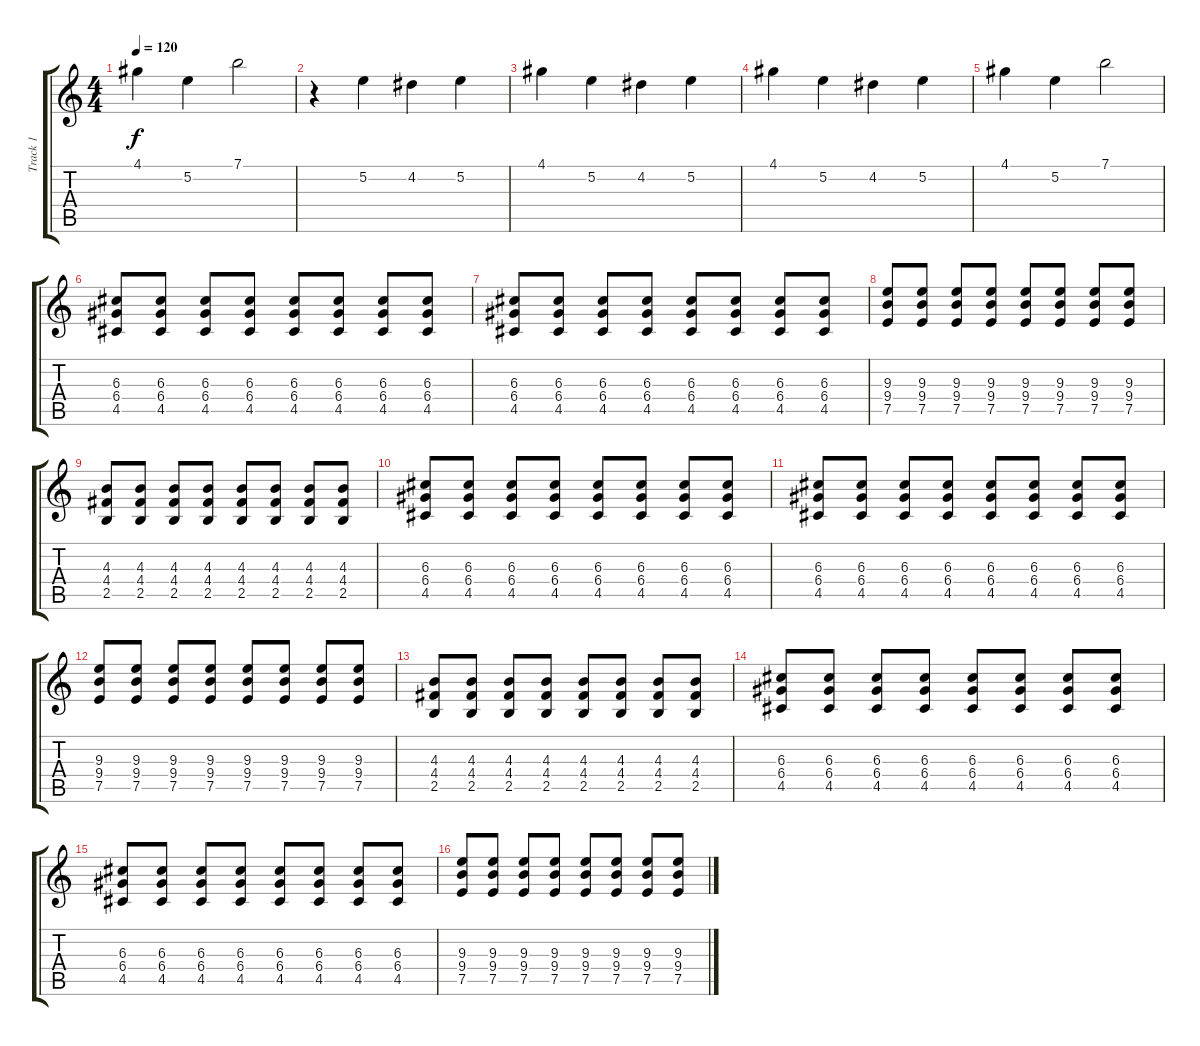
\track ("Track 1" "Track 1") {instrument distortionguitar}
\staff {score tabs}
\tuning (E4 B3 G3 D3 A2 E2) {hide}
\ts (4 4)
\tempo 120
\clef g2
\ks c
4.1.4{dy f} 5.2.4 7.1.2 |
r.4 5.2.4 4.2.4 5.2.4 |
4.1.4 5.2.4 4.2.4 5.2.4 |
4.1.4 5.2.4 4.2.4 5.2.4 |
4.1.4 5.2.4 7.1.2 |
(6.3 6.4 4.5).8 (6.3 6.4 4.5).8 (6.3 6.4 4.5).8 (6.3 6.4 4.5).8 (6.3 6.4 4.5).8 (6.3 6.4 4.5).8 (6.3 6.4 4.5).8 (6.3 6.4 4.5).8 |
(6.3 6.4 4.5).8 (6.3 6.4 4.5).8 (6.3 6.4 4.5).8 (6.3 6.4 4.5).8 (6.3 6.4 4.5).8 (6.3 6.4 4.5).8 (6.3 6.4 4.5).8 (6.3 6.4 4.5).8 |
(9.3 9.4 7.5).8 (9.3 9.4 7.5).8 (9.3 9.4 7.5).8 (9.3 9.4 7.5).8 (9.3 9.4 7.5).8 (9.3 9.4 7.5).8 (9.3 9.4 7.5).8 (9.3 9.4 7.5).8 |
(4.3 4.4 2.5).8 (4.3 4.4 2.5).8 (4.3 4.4 2.5).8 (4.3 4.4 2.5).8 (4.3 4.4 2.5).8 (4.3 4.4 2.5).8 (4.3 4.4 2.5).8 (4.3 4.4 2.5).8 |
(6.3 6.4 4.5).8 (6.3 6.4 4.5).8 (6.3 6.4 4.5).8 (6.3 6.4 4.5).8 (6.3 6.4 4.5).8 (6.3 6.4 4.5).8 (6.3 6.4 4.5).8 (6.3 6.4 4.5).8 |
(6.3 6.4 4.5).8 (6.3 6.4 4.5).8 (6.3 6.4 4.5).8 (6.3 6.4 4.5).8 (6.3 6.4 4.5).8 (6.3 6.4 4.5).8 (6.3 6.4 4.5).8 (6.3 6.4 4.5).8 |
(9.3 9.4 7.5).8 (9.3 9.4 7.5).8 (9.3 9.4 7.5).8 (9.3 9.4 7.5).8 (9.3 9.4 7.5).8 (9.3 9.4 7.5).8 (9.3 9.4 7.5).8 (9.3 9.4 7.5).8 |
(4.3 4.4 2.5).8 (4.3 4.4 2.5).8 (4.3 4.4 2.5).8 (4.3 4.4 2.5).8 (4.3 4.4 2.5).8 (4.3 4.4 2.5).8 (4.3 4.4 2.5).8 (4.3 4.4 2.5).8 |
(6.3 6.4 4.5).8 (6.3 6.4 4.5).8 (6.3 6.4 4.5).8 (6.3 6.4 4.5).8 (6.3 6.4 4.5).8 (6.3 6.4 4.5).8 (6.3 6.4 4.5).8 (6.3 6.4 4.5).8 |
(6.3 6.4 4.5).8 (6.3 6.4 4.5).8 (6.3 6.4 4.5).8 (6.3 6.4 4.5).8 (6.3 6.4 4.5).8 (6.3 6.4 4.5).8 (6.3 6.4 4.5).8 (6.3 6.4 4.5).8 |
(9.3 9.4 7.5).8 (9.3 9.4 7.5).8 (9.3 9.4 7.5).8 (9.3 9.4 7.5).8 (9.3 9.4 7.5).8 (9.3 9.4 7.5).8 (9.3 9.4 7.5).8 (9.3 9.4 7.5).8
